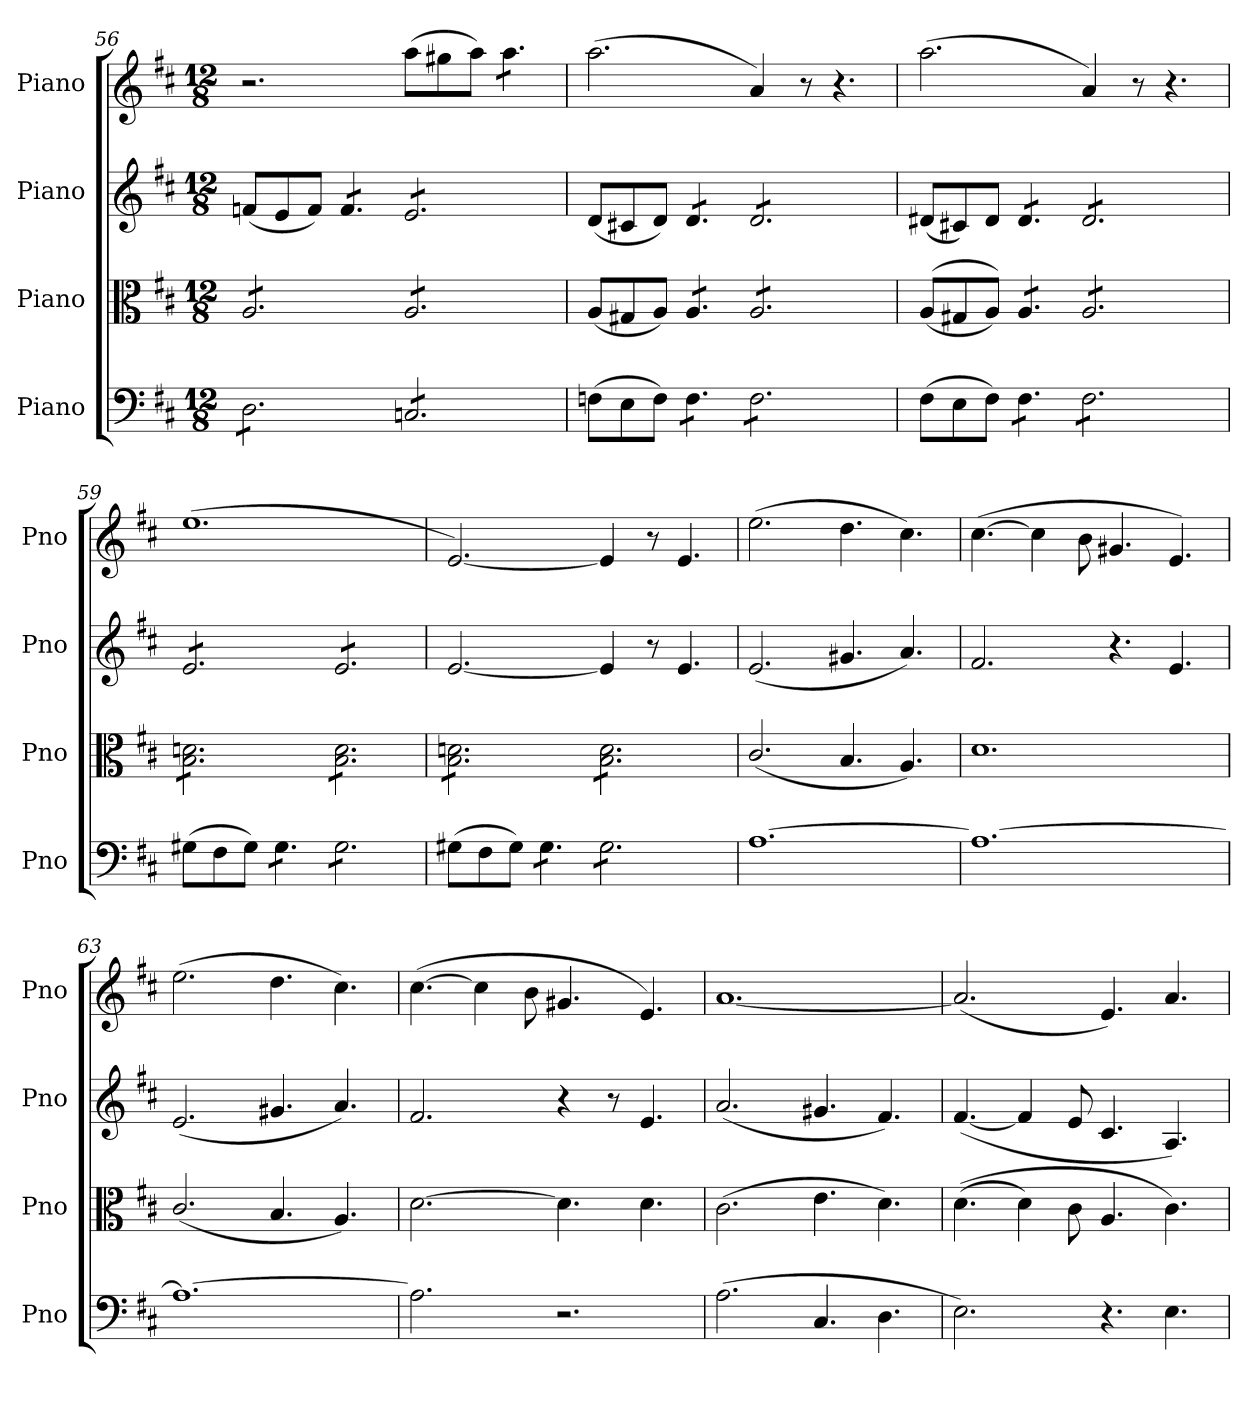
**kern	**kern	**kern	**kern
*part4	*part3	*part2	*part1
*staff4	*staff3	*staff2	*staff1
*I"Piano	*I"Piano	*I"Piano	*I"Piano
*I'Pno	*I'Pno	*I'Pno	*I'Pno
*clefF4	*clefC3	*clefG2	*clefG2
*k[f#c#]	*k[f#c#]	*k[f#c#]	*k[f#c#]
*M12/8	*M12/8	*M12/8	*M12/8
=56	=56	=56	=56
*tremolo	*	*	*
*	*tremolo	*	*
8D\L	8A/L	(8fn/L	2.r
8D\	8A/	8e/	.
8D\	8A/	8f/J)	.
*	*	*tremolo	*
8D\	8A/	8f/L	.
8D\	8A/	8f/	.
8D\J	8A/J	8f/J	.
8Cn/L	8A/L	8e/L	(8aa\L
8Cn/	8A/	8e/	8gg#X\
8Cn/	8A/	8e/	8aa\J)
*	*	*	*tremolo
8Cn/	8A/	8e/	8aa\L
8Cn/	8A/	8e/	8aa\
8Cn/J	8A/J	8e/J	8aa\J
*	*	*	*Xtremolo
*	*	*Xtremolo	*
*	*Xtremolo	*	*
*Xtremolo	*	*	*
=57	=57	=57	=57
(8Fn\L	(8A/L	(8d/L	(2.aa\
8E\	8G#X/	8c#X/	.
8F\J)	8A/J)	8d/J)	.
*tremolo	*	*	*
*	*tremolo	*	*
*	*	*tremolo	*
8F\L	8A/L	8d/L	.
8F\	8A/	8d/	.
8F\J	8A/J	8d/J	.
8F\L	8A/L	8d/L	4a/)
8F\	8A/	8d/	.
8F\	8A/	8d/	8r
8F\	8A/	8d/	4.r
8F\	8A/	8d/	.
8F\J	8A/J	8d/J	.
*	*	*Xtremolo	*
*	*Xtremolo	*	*
*Xtremolo	*	*	*
=58	=58	=58	=58
(8F#\L	((8A/L	(8d#X/L	(2.aa\
8E\	8G#X/	8c#X/)	.
8F#\J)	8A/J))	8d#/J	.
*tremolo	*	*	*
*	*tremolo	*	*
*	*	*tremolo	*
8F#\L	8A/L	8d#/L	.
8F#\	8A/	8d#/	.
8F#\J	8A/J	8d#/J	.
8F#\L	8A/L	8d#/L	4a/)
8F#\	8A/	8d#/	.
8F#\	8A/	8d#/	8r
8F#\	8A/	8d#/	4.r
8F#\	8A/	8d#/	.
8F#\J	8A/J	8d#/J	.
*Xtremolo	*	*	*
=59	=59	=59	=59
(8G#X\L	8B\ 8dn\L	8e/L	(1.ee
8F#\	8B\ 8dn\	8e/	.
8G#\J)	8B\ 8dn\	8e/	.
*tremolo	*	*	*
8G#\L	8B\ 8dn\	8e/	.
8G#\	8B\ 8dn\	8e/	.
8G#\J	8B\ 8dn\J	8e/J	.
8G#\L	8B\ 8d\L	8e/L	.
8G#\	8B\ 8d\	8e/	.
8G#\	8B\ 8d\	8e/	.
8G#\	8B\ 8d\	8e/	.
8G#\	8B\ 8d\	8e/	.
8G#\J	8B\ 8d\J	8e/J	.
*	*	*Xtremolo	*
*Xtremolo	*	*	*
=60	=60	=60	=60
(8G#X\L	8B\ 8dn\L	[2.e/	[2.e/)
8F#\	8B\ 8dn\	.	.
8G#\J)	8B\ 8dn\	.	.
*tremolo	*	*	*
8G#\L	8B\ 8dn\	.	.
8G#\	8B\ 8dn\	.	.
8G#\J	8B\ 8dn\J	.	.
8G#\L	8B\ 8d\L	4e/]	4e/]
8G#\	8B\ 8d\	.	.
8G#\	8B\ 8d\	8r	8r
8G#\	8B\ 8d\	4.e/	4.e/
8G#\	8B\ 8d\	.	.
8G#\J	8B\ 8d\J	.	.
*	*Xtremolo	*	*
*Xtremolo	*	*	*
=61	=61	=61	=61
[1.A	(2.c#/	(2.e/	(2.ee\
.	4.B/	4.g#X/	4.dd\
.	4.A/)	4.a/)	4.cc#\)
!!LO:PB:g=z
=62	=62	=62	=62
1.A_	1.d	2.f#/	([4.cc#\
.	.	.	4cc#\]
.	.	.	8b\
.	.	4.r	4.g#X/
.	.	4.e/	4.e/)
=63	=63	=63	=63
1.A_	(2.c#/	(2.e/	(2.ee\
.	4.B/	4.g#X/	4.dd\
.	4.A/)	4.a/)	4.cc#\)
=64	=64	=64	=64
2.A\]	[2.d\	2.f#/	([4.cc#\
.	.	.	4cc#\]
.	.	.	8b\
2.r	4.d\]	4r	4.g#X/
.	.	8r	.
.	4.d\	4.e/	4.e/)
=65	=65	=65	=65
(2.A\	(2.c#\	(2.a/	[1.a
4.C#/	4.e\	4.g#X/	.
4.D\	4.d\)	4.f#/)	.
=66	=66	=66	=66
2.E\)	((4.d\	([4.f#/	(2.a/]
.	4d\)	4f#/]	.
.	8c#\	8e/	.
4.r	4.A/	4.c#/	4.e/)
4.E\	4.c#\)	4.A/)	4.a/
=	=	=	=
*-	*-	*-	*-
